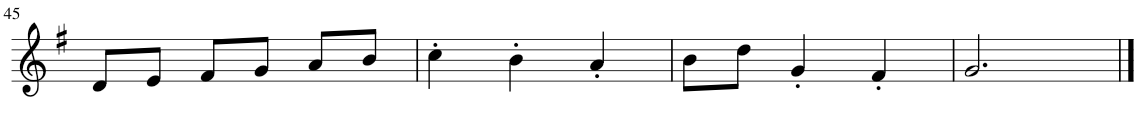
**kern
*part1
*staff1
*I"Flute, Flute
*I'Fl
!!LO:PB:g=z
*clefG2
*k[f#]
*M3/4
=45
8d/L
8e/J
8f#/L
8g/J
8a/L
8b/J
=46
4cc'\
4b'\
4a'/
=47
8b\L
8dd\J
4g'/
4f#'/
=48
2.g/
==
*-
